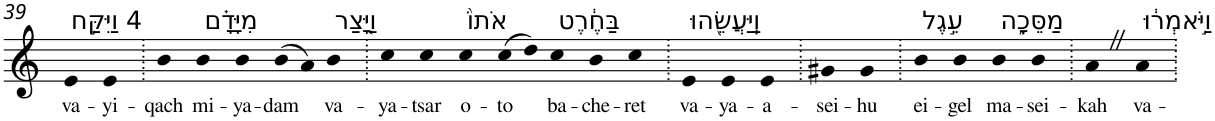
**kern	**text
*part1	*part1
*staff1	*staff1
*I"Piano	*
*I'Pno	*
!!LO:PB:g=z
*clefG2	*
*k[]	*
=39	=39
!LO:TX:a:t=4 וַיִּקַּ֣ח	!
!	!LO:LY:b
4e	va-
!	!LO:LY:b
4e	-yi-
=40.	=40.
!	!LO:LY:b
4b	-qach
!LO:TX:a:t=מִיָּדָ֗ם	!
!	!LO:LY:b
4b	mi-
!	!LO:LY:b
4b	-ya-
!	!LO:LY:b
(8b	-dam
8a)	.
!LO:TX:a:t=וַיָּ֤צַר	!
!	!LO:LY:b
4b	va-
=41.	=41.
!	!LO:LY:b
4cc	-ya-
!	!LO:LY:b
4cc	-tsar
!LO:TX:a:t=אֹתוֹ֙	!
!	!LO:LY:b
4cc	o-
!	!LO:LY:b
(8cc	-to
8dd)	.
!LO:TX:a:t=בַּחֶ֔רֶט	!
!	!LO:LY:b
4cc	ba-
!	!LO:LY:b
4b	-che-
!	!LO:LY:b
4cc	-ret
=42.	=42.
!LO:TX:a:t=וַֽיַּעֲשֵׂ֖הוּ	!
!	!LO:LY:b
4e	va-
!	!LO:LY:b
4e	-ya-
!	!LO:LY:b
4e	-a-
=43.	=43.
!	!LO:LY:b
4g#X	-sei-
!	!LO:LY:b
4g#	-hu
=44.	=44.
!LO:TX:a:t=עֵ֣גֶל	!
!	!LO:LY:b
4b	ei-
!	!LO:LY:b
4b	-gel
!LO:TX:a:t=מַסֵּכָ֑ה	!
!	!LO:LY:b
4b	ma-
!	!LO:LY:b
4b	-sei-
=45.	=45.
!	!LO:LY:b
4aZ	-kah
!LO:TX:a:t=וַיֹּ֣אמְר֔וּ	!
!	!LO:LY:b
4a	va-
=.	=.
*-	*-
